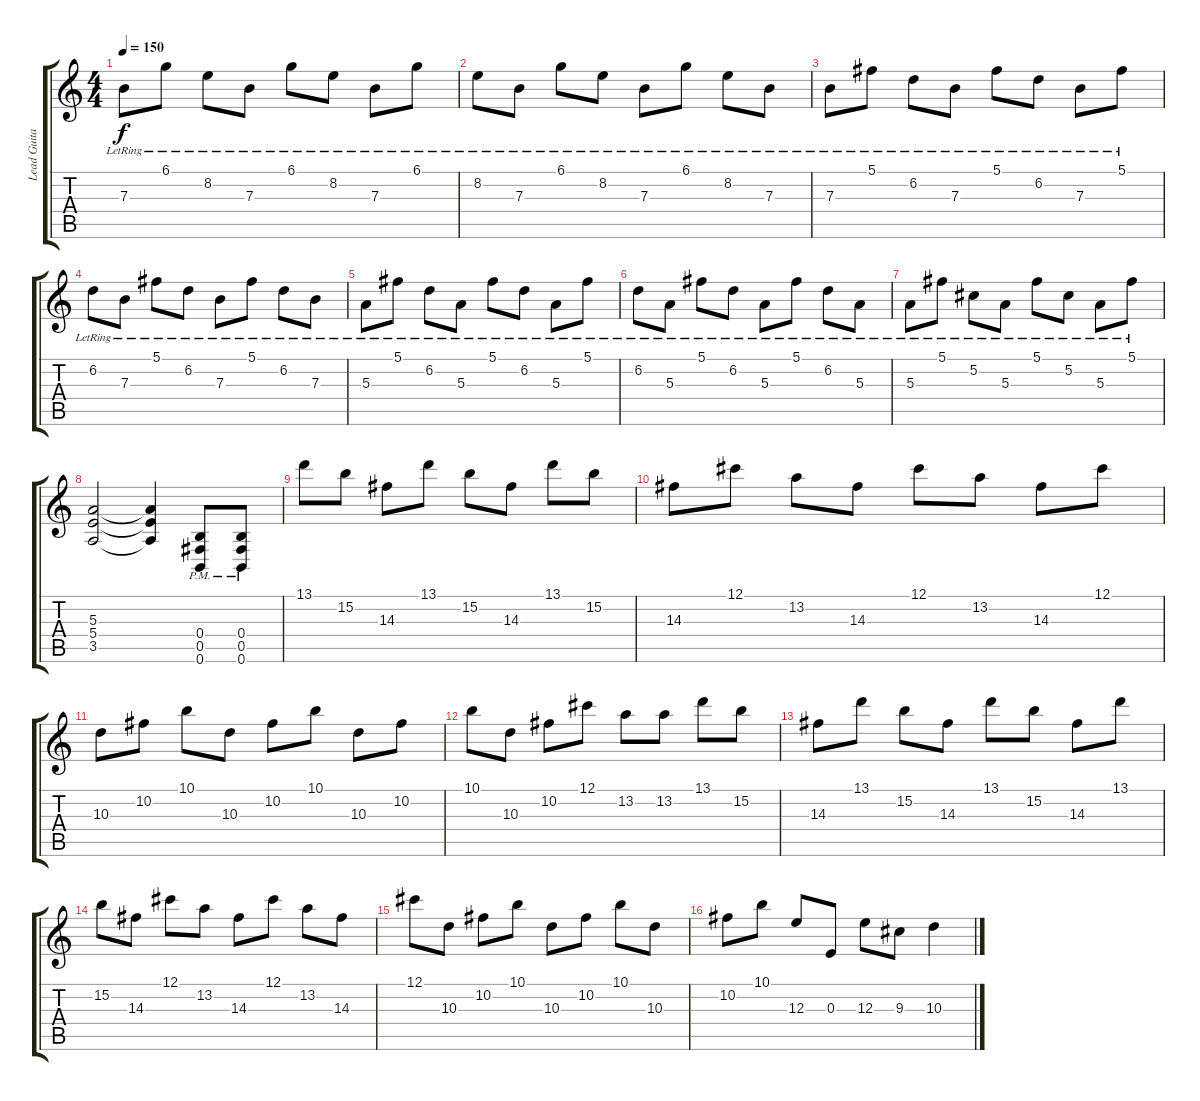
\track ("Lead Guitar" "Lead Guita") {instrument distortionguitar}
\staff {score tabs}
\tuning (Db4 Ab3 E3 B2 Gb2 B1) {hide}
\ts (4 4)
\tempo 150
\clef g2
\ks c
7.3{lr}.8{dy f} 6.1{lr}.8 8.2{lr}.8 7.3{lr}.8 6.1{lr}.8 8.2{lr}.8 7.3{lr}.8 6.1{lr}.8 |
8.2{lr}.8 7.3{lr}.8 6.1{lr}.8 8.2{lr}.8 7.3{lr}.8 6.1{lr}.8 8.2{lr}.8 7.3{lr}.8 |
7.3{lr}.8 5.1{lr}.8 6.2{lr}.8 7.3{lr}.8 5.1{lr}.8 6.2{lr}.8 7.3{lr}.8 5.1{lr}.8 |
6.2{lr}.8 7.3{lr}.8 5.1{lr}.8 6.2{lr}.8 7.3{lr}.8 5.1{lr}.8 6.2{lr}.8 7.3{lr}.8 |
5.3{lr}.8 5.1{lr}.8 6.2{lr}.8 5.3{lr}.8 5.1{lr}.8 6.2{lr}.8 5.3{lr}.8 5.1{lr}.8 |
6.2{lr}.8 5.3{lr}.8 5.1{lr}.8 6.2{lr}.8 5.3{lr}.8 5.1{lr}.8 6.2{lr}.8 5.3{lr}.8 |
5.3{lr}.8 5.1{lr}.8 5.2{lr}.8 5.3{lr}.8 5.1{lr}.8 5.2{lr}.8 5.3{lr}.8 5.1{lr}.8 |
(5.3 5.4 3.5).2{instrument distortionguitar} (5.3{t} 5.4{t} 3.5{t}).4 (0.4{pm} 0.5{pm} 0.6{pm}).8 (0.4{pm} 0.5{pm} 0.6{pm}).8 |
13.1.8 15.2.8 14.3.8 13.1.8 15.2.8 14.3.8 13.1.8 15.2.8 |
14.3.8 12.1.8 13.2.8 14.3.8 12.1.8 13.2.8 14.3.8 12.1.8 |
10.3.8 10.2.8 10.1.8 10.3.8 10.2.8 10.1.8 10.3.8 10.2.8 |
10.1.8 10.3.8 10.2.8 12.1.8 13.2.8 13.2.8 13.1.8 15.2.8 |
14.3.8 13.1.8 15.2.8 14.3.8 13.1.8 15.2.8 14.3.8 13.1.8 |
15.2.8 14.3.8 12.1.8 13.2.8 14.3.8 12.1.8 13.2.8 14.3.8 |
12.1.8 10.3.8 10.2.8 10.1.8 10.3.8 10.2.8 10.1.8 10.3.8 |
10.2.8 10.1.8 12.3.8 0.3.8 12.3.8 9.3.8 10.3.4
